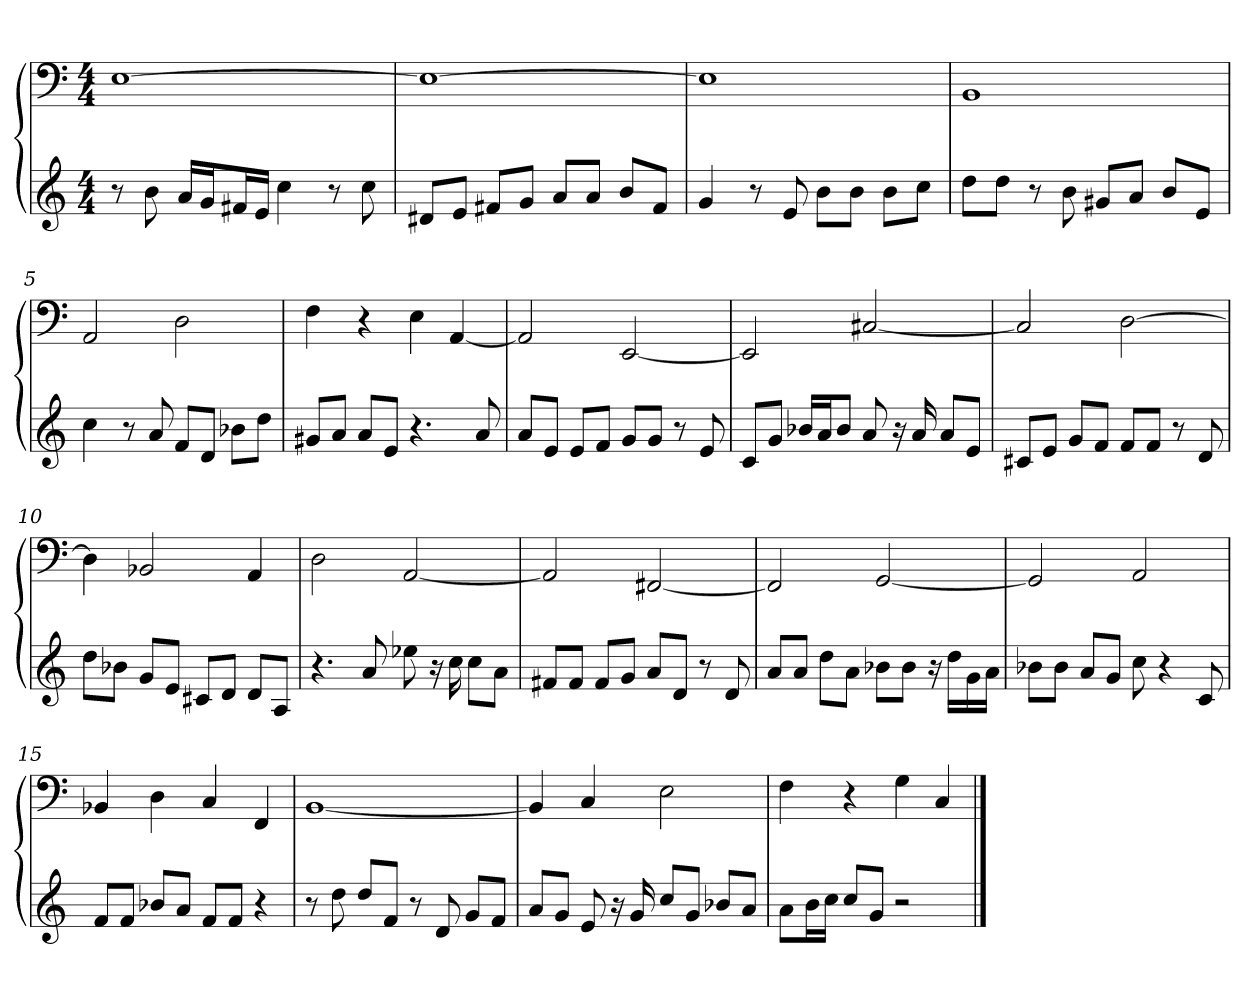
**kern	**kern
*part1	*part1
*staff2	*staff1
*k[]	*k[]
*a:	*a:
*M4/4	*M4/4
=1	=1
8r	[1E
8b	.
16aLL	.
16gJ	.
16f#XL	.
16eJJ	.
4cc	.
8r	.
8cc	.
=2	=2
8d#XL	1E_
8eJ	.
8f#XL	.
8gJ	.
8aL	.
8aJ	.
8bL	.
8f#J	.
=3	=3
4g	1E]
8r	.
8e	.
8bL	.
8bJ	.
8bL	.
8ccJ	.
=4	=4
8ddL	1BB
8ddJ	.
8r	.
8b	.
8g#XL	.
8aJ	.
8bL	.
8eJ	.
=5	=5
4cc	2AA
8r	.
8a	.
8fL	2D
8dJ	.
8b-XL	.
8ddJ	.
=6	=6
8g#XL	4F
8aJ	.
8aL	4r
8eJ	.
4.r	4E
.	[4AA
8a	.
=7	=7
8aL	2AA]
8eJ	.
8eL	.
8fJ	.
8gL	[2EE
8gJ	.
8r	.
8e	.
=8	=8
8cL	2EE]
8gJ	.
16b-XLL	.
16aJ	.
8b-J	.
8a	[2C#X
16r	.
16a	.
8aL	.
8eJ	.
=9	=9
8c#XL	2C#]
8eJ	.
8gL	.
8fJ	.
8fL	[2D
8fJ	.
8r	.
8d	.
=10	=10
8ddL	4D]
8b-XJ	.
8gL	2BB-X
8eJ	.
8c#XL	.
8dJ	.
8dL	4AA
8AJ	.
=11	=11
4.r	2D
8a	.
8ee-X	[2AA
16r	.
16cc	.
8ccL	.
8aJ	.
=12	=12
8f#XL	2AA]
8f#J	.
8f#L	.
8gJ	.
8aL	[2FF#X
8dJ	.
8r	.
8d	.
=13	=13
8aL	2FF#]
8aJ	.
8ddL	.
8aJ	.
8b-XL	[2GG
8b-J	.
16r	.
16ddLL	.
16g	.
16aJJ	.
=14	=14
8b-XL	2GG]
8b-J	.
8aL	.
8gJ	.
8cc	2AA
4r	.
8c	.
=15	=15
8fL	4BB-X
8fJ	.
8b-XL	4D
8aJ	.
8fL	4C
8fJ	.
4r	4FF
=16	=16
8r	[1BB
8dd	.
8ddL	.
8fJ	.
8r	.
8d	.
8gL	.
8fJ	.
=17	=17
8aL	4BB]
8gJ	.
8e	4C
16r	.
16g	.
8ccL	2E
8gJ	.
8b-XL	.
8aJ	.
=18	=18
8aL	4F
16bL	.
16ccJJ	.
8ccL	4r
8gJ	.
2r	4G
.	4C
==	==
*-	*-
